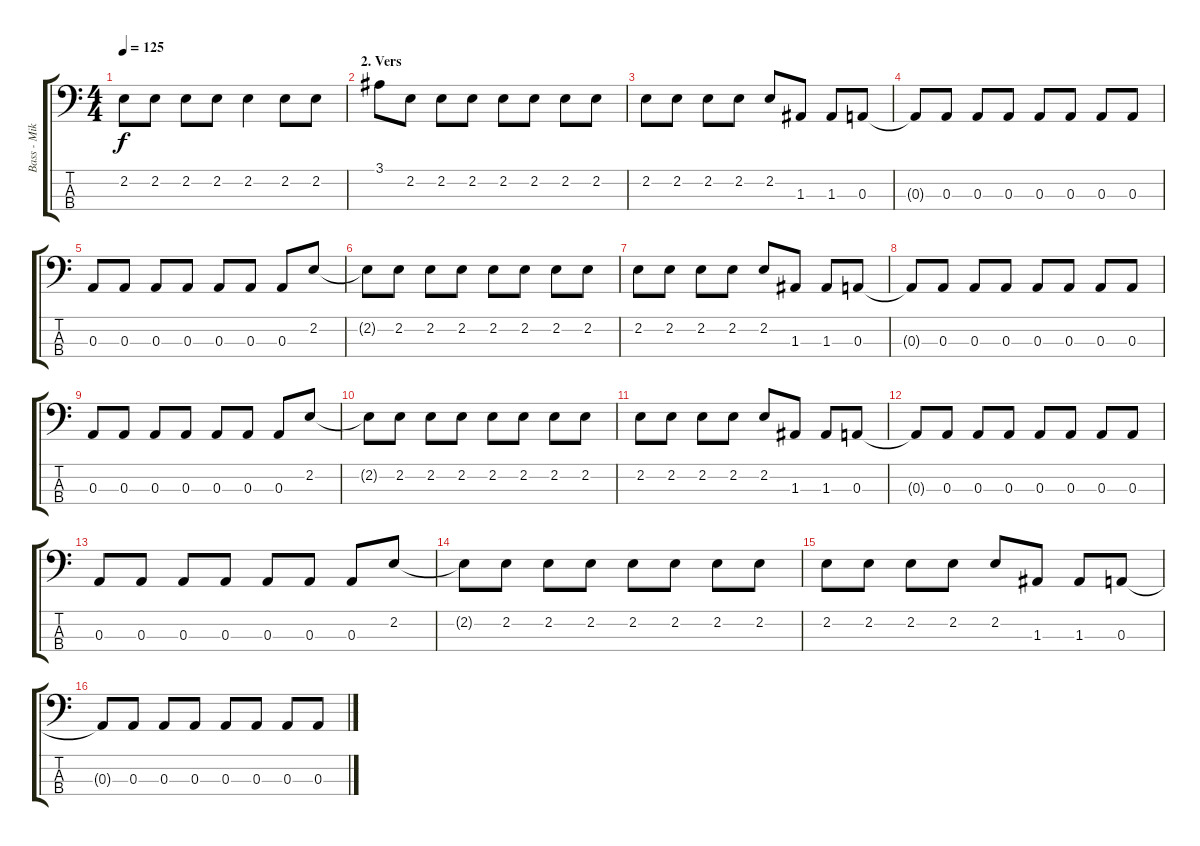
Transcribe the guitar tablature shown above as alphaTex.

\track ("Bass - Mikkel" "Bass - Mik") {instrument electricbassfinger}
\staff {score tabs}
\tuning (G2 D2 A1 E1) {hide}
\ts (4 4)
\tempo 125
\clef f4
\ks c
2.2.8{dy f} 2.2.8 2.2.8 2.2.8 2.2.4 2.2.8 2.2.8 |
\section ("" "2. Vers")
3.1{t}.8 2.2.8 2.2.8 2.2.8 2.2.8 2.2.8 2.2.8 2.2.8 |
2.2.8 2.2.8 2.2.8 2.2.8 2.2.8 1.3.8 1.3.8 0.3.8 |
0.3{t}.8 0.3.8 0.3.8 0.3.8 0.3.8 0.3.8 0.3.8 0.3.8 |
0.3.8 0.3.8 0.3.8 0.3.8 0.3.8 0.3.8 0.3.8 2.2.8 |
2.2{t}.8 2.2.8 2.2.8 2.2.8 2.2.8 2.2.8 2.2.8 2.2.8 |
2.2.8 2.2.8 2.2.8 2.2.8 2.2.8 1.3.8 1.3.8 0.3.8 |
0.3{t}.8 0.3.8 0.3.8 0.3.8 0.3.8 0.3.8 0.3.8 0.3.8 |
0.3.8 0.3.8 0.3.8 0.3.8 0.3.8 0.3.8 0.3.8 2.2.8 |
2.2{t}.8 2.2.8 2.2.8 2.2.8 2.2.8 2.2.8 2.2.8 2.2.8 |
2.2.8 2.2.8 2.2.8 2.2.8 2.2.8 1.3.8 1.3.8 0.3.8 |
0.3{t}.8 0.3.8 0.3.8 0.3.8 0.3.8 0.3.8 0.3.8 0.3.8 |
0.3.8 0.3.8 0.3.8 0.3.8 0.3.8 0.3.8 0.3.8 2.2.8 |
2.2{t}.8 2.2.8 2.2.8 2.2.8 2.2.8 2.2.8 2.2.8 2.2.8 |
2.2.8 2.2.8 2.2.8 2.2.8 2.2.8 1.3.8 1.3.8 0.3.8 |
0.3{t}.8 0.3.8 0.3.8 0.3.8 0.3.8 0.3.8 0.3.8 0.3.8
